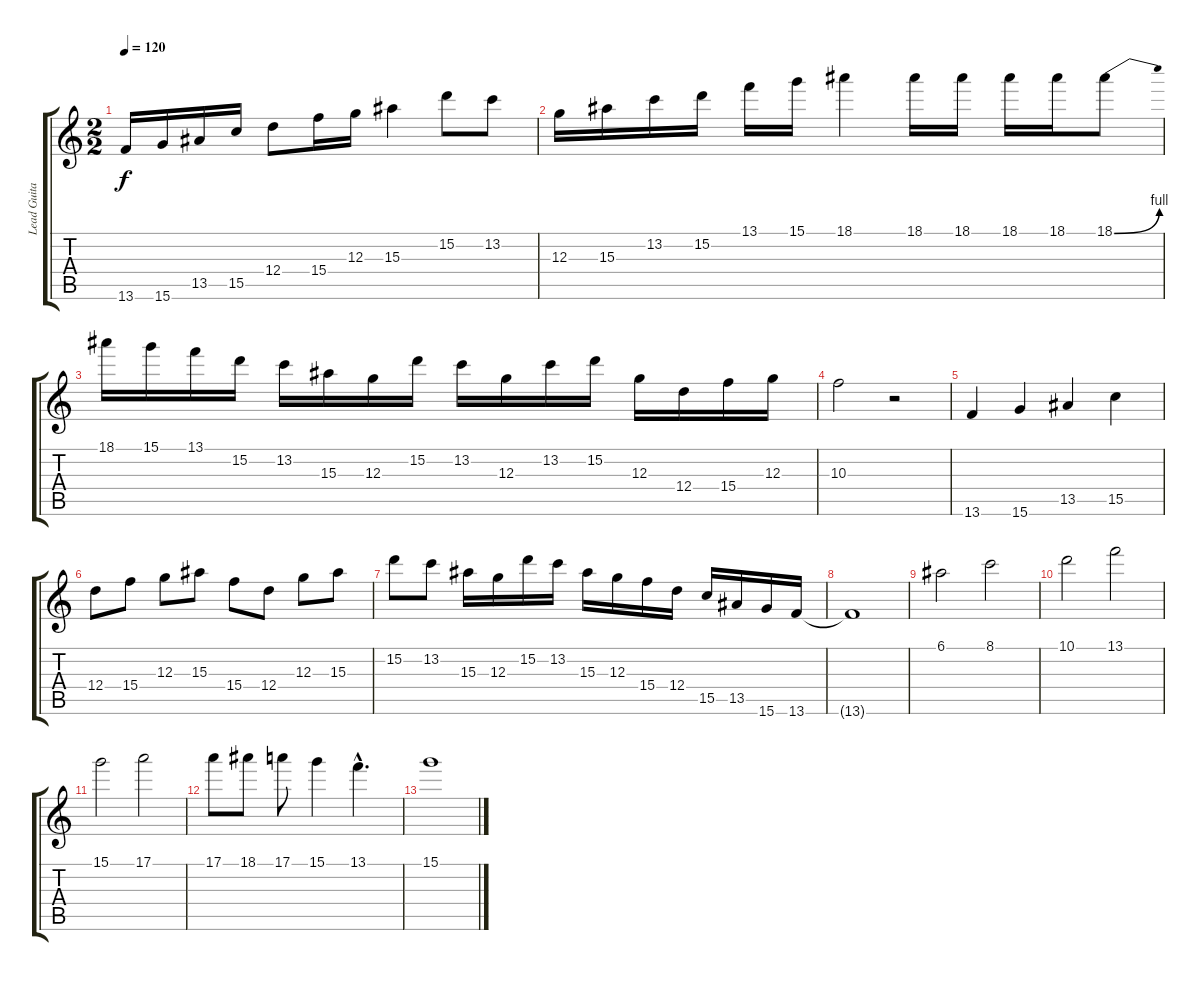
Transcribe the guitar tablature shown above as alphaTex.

\track ("Lead Guitar" "Lead Guita") {instrument distortionguitar}
\staff {score tabs}
\tuning (E4 B3 G3 D3 A2 E2) {hide}
\ts (2 2)
\tempo 120
\clef g2
\ks c
13.6.16{dy f} 15.6.16 13.5.16 15.5.16 12.4.8 15.4.16 12.3.16 15.3.4 15.2.8 13.2.8 |
12.3.16 15.3.16 13.2.16 15.2.16 13.1.16 15.1.16 18.1.4 18.1.16 18.1.16 18.1.16 18.1.16 18.1{be (bend 0 0 60 4)}.8 |
18.1.16 15.1.16 13.1.16 15.2.16 13.2.16 15.3.16 12.3.16 15.2.16 13.2.16 12.3.16 13.2.16 15.2.16 12.3.16 12.4.16 15.4.16 12.3.16 |
10.3.2 r.2 |
13.6.4 15.6.4 13.5.4 15.5.4 |
12.4.8 15.4.8 12.3.8 15.3.8 15.4.8 12.4.8 12.3.8 15.3.8 |
15.2.8 13.2.8 15.3.16 12.3.16 15.2.16 13.2.16 15.3.16 12.3.16 15.4.16 12.4.16 15.5.16 13.5.16 15.6.16 13.6.16 |
13.6{t}.1 |
6.1.2 8.1.2 |
10.1.2 13.1.2 |
15.1.2 17.1.2 |
17.1.8 18.1.8 17.1.8 15.1.4 13.1{hac}.4{d} |
15.1.1
